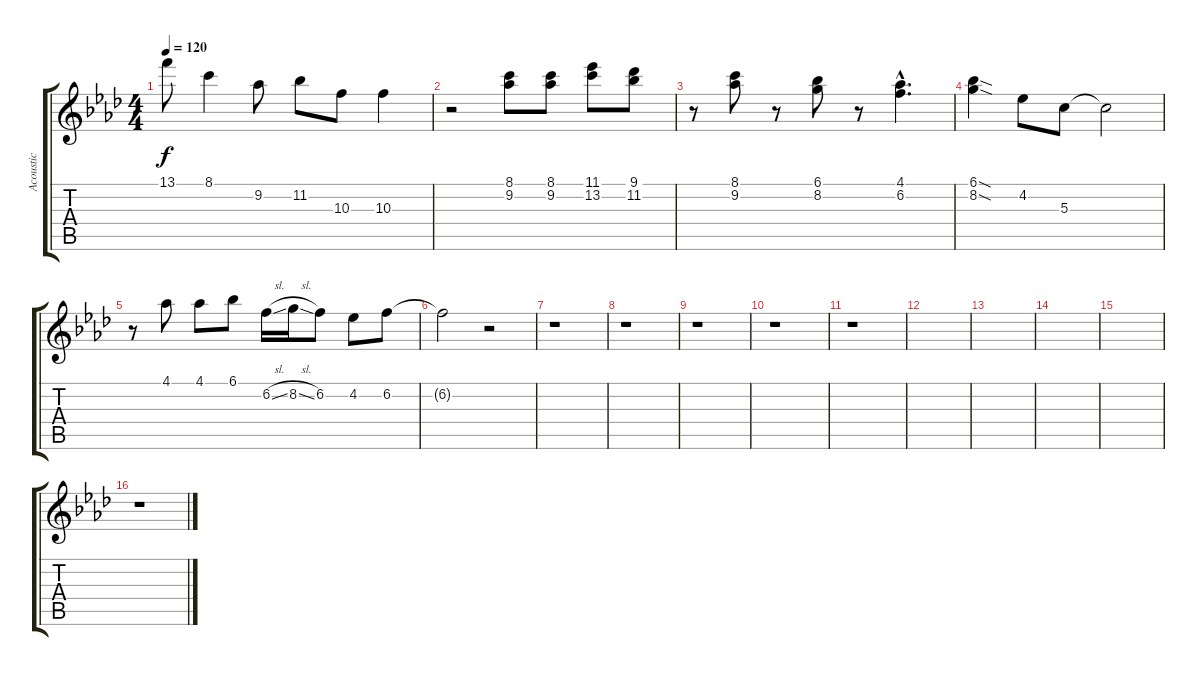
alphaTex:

\track ("Acoustic" "Acoustic") {instrument acousticguitarsteel}
\staff {score tabs}
\tuning (E4 B3 G3 D3 A2 E2) {hide}
\ts (4 4)
\tempo 120
\clef g2
\ks ab
13.1{t}.8{dy f} 8.1.4 9.2.8 11.2.8 10.3.8 10.3.4 |
r.2 (8.1 9.2).8 (8.1 9.2).8 (11.1 13.2).8 (9.1 11.2).8 |
r.8 (8.1 9.2).8 r.8 (6.1 8.2).8 r.8 (4.1{hac} 6.2{hac}).4{d} |
(6.1{sod} 8.2{sod}).4 4.2.8 5.3.8 5.3{t}.2 |
r.8 4.1.8 4.1.8 6.1.8 6.2{sl}.16 8.2{sl}.16 6.2.8 4.2.8 6.2.8 |
6.2{t}.2 r.2 |
r.1 |
r.1 |
r.1 |
r.1 |
r.1 |
|
|
|
|
r.1
